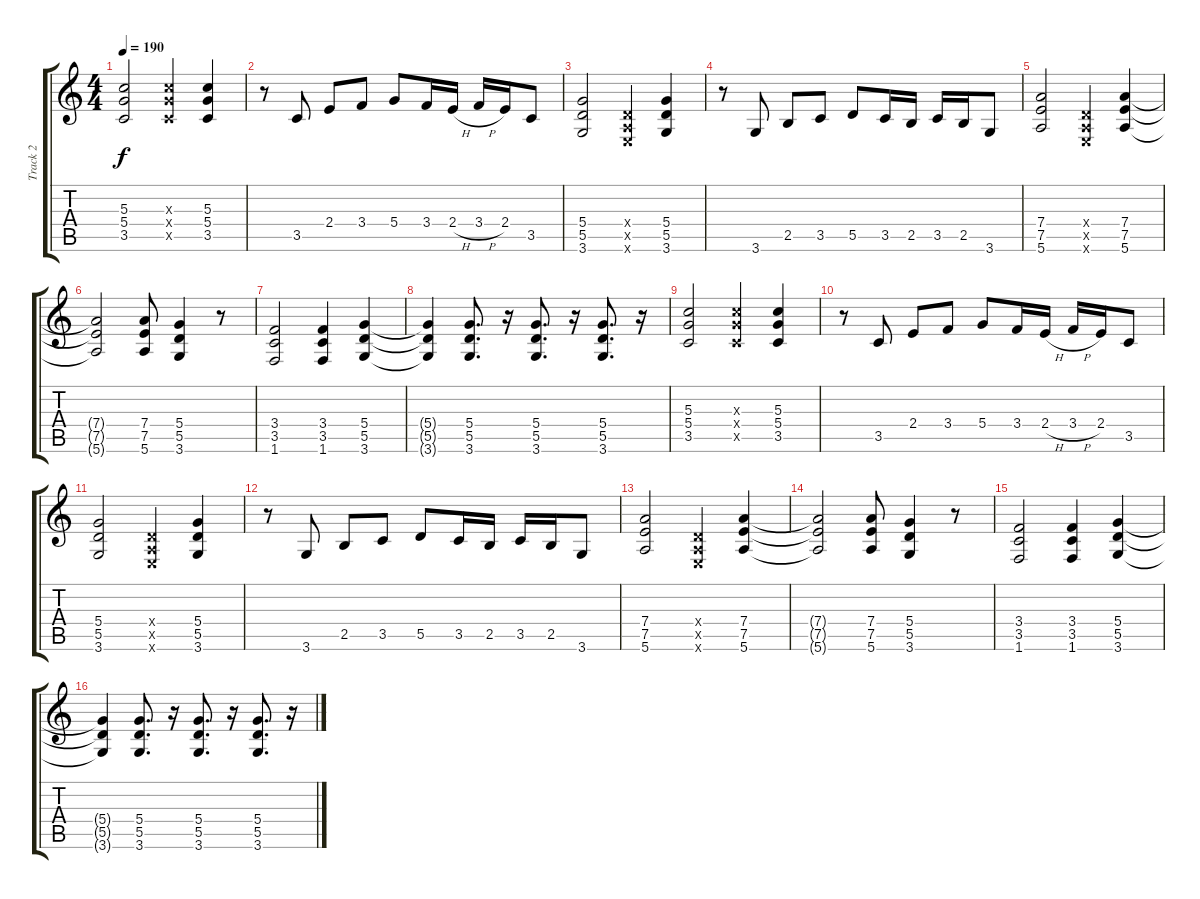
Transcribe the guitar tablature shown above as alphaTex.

\track ("Track 2" "Track 2") {instrument overdrivenguitar}
\staff {score tabs}
\tuning (E4 B3 G3 D3 A2 E2) {hide}
\ts (4 4)
\tempo 190
\clef g2
\ks c
(5.3 5.4 3.5).2{dy f} (5.3{x} 5.4{x} 3.5{x}).4 (5.3 5.4 3.5).4 |
r.8 3.5.8 2.4.8 3.4.8 5.4.8 3.4.16 2.4{h}.16 3.4{h}.16 2.4.16 3.5.8 |
(5.4 5.5 3.6).2 (0.4{x} 0.5{x} 0.6{x}).4 (5.4 5.5 3.6).4 |
r.8 3.6.8 2.5.8 3.5.8 5.5.8 3.5.16 2.5.16 3.5.16 2.5.16 3.6.8 |
(7.4 7.5 5.6).2 (0.4{x} 0.5{x} 0.6{x}).4 (7.4 7.5 5.6).4 |
(7.4{t} 7.5{t} 5.6{t}).2 (7.4 7.5 5.6).8 (5.4 5.5 3.6).4 r.8 |
(3.4 3.5 1.6).2 (3.4 3.5 1.6).4 (5.4 5.5 3.6).4 |
(5.4{t} 5.5{t} 3.6{t}).4 (5.4 5.5 3.6).8{d} r.16 (5.4 5.5 3.6).8{d} r.16 (5.4 5.5 3.6).8{d} r.16 |
(5.3 5.4 3.5).2 (5.3{x} 5.4{x} 3.5{x}).4 (5.3 5.4 3.5).4 |
r.8 3.5.8 2.4.8 3.4.8 5.4.8 3.4.16 2.4{h}.16 3.4{h}.16 2.4.16 3.5.8 |
(5.4 5.5 3.6).2 (0.4{x} 0.5{x} 0.6{x}).4 (5.4 5.5 3.6).4 |
r.8 3.6.8 2.5.8 3.5.8 5.5.8 3.5.16 2.5.16 3.5.16 2.5.16 3.6.8 |
(7.4 7.5 5.6).2 (0.4{x} 0.5{x} 0.6{x}).4 (7.4 7.5 5.6).4 |
(7.4{t} 7.5{t} 5.6{t}).2 (7.4 7.5 5.6).8 (5.4 5.5 3.6).4 r.8 |
(3.4 3.5 1.6).2 (3.4 3.5 1.6).4 (5.4 5.5 3.6).4 |
(5.4{t} 5.5{t} 3.6{t}).4 (5.4 5.5 3.6).8{d} r.16 (5.4 5.5 3.6).8{d} r.16 (5.4 5.5 3.6).8{d} r.16
